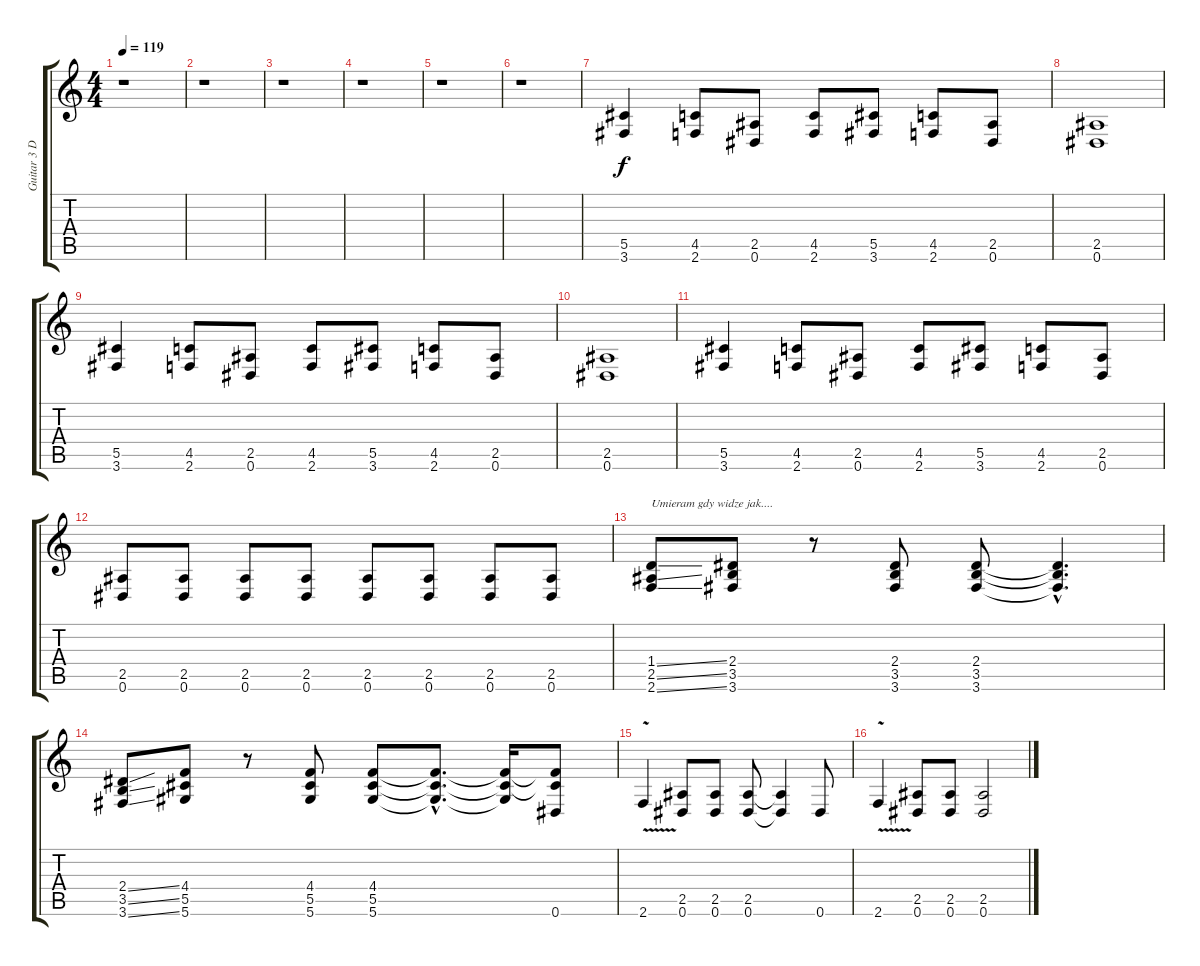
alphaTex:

\track ("Guitar 3 Distortion " "Guitar 3 D") {instrument distortionguitar}
\staff {score tabs}
\tuning (Eb4 Bb3 Gb3 Db3 Ab2 Eb2) {hide}
\ts (4 4)
\tempo 119
\clef g2
\ks c
r.1{dy f} |
r.1 |
r.1 |
r.1 |
r.1 |
r.1 |
(5.5 3.6).4 (4.5 2.6).8 (2.5 0.6).8 (4.5 2.6).8 (5.5 3.6).8 (4.5 2.6).8 (2.5 0.6).8 |
(2.5 0.6).1 |
(5.5 3.6).4 (4.5 2.6).8 (2.5 0.6).8 (4.5 2.6).8 (5.5 3.6).8 (4.5 2.6).8 (2.5 0.6).8 |
(2.5 0.6).1 |
(5.5 3.6).4 (4.5 2.6).8 (2.5 0.6).8 (4.5 2.6).8 (5.5 3.6).8 (4.5 2.6).8 (2.5 0.6).8 |
(2.5 0.6).8 (2.5 0.6).8 (2.5 0.6).8 (2.5 0.6).8 (2.5 0.6).8 (2.5 0.6).8 (2.5 0.6).8 (2.5 0.6).8 |
(1.4{ss} 2.5{ss} 2.6{ss}).8{txt "Umieram gdy widze jak...."} (2.4 3.5 3.6).8 r.8 (2.4 3.5 3.6).8 (2.4 3.5 3.6).8 (2.4{hac t} 3.5{hac t} 3.6{hac t}).4{d} |
(2.4{ss} 3.5{ss} 3.6{ss}).8 (4.4 5.5 5.6).8 r.8 (4.4 5.5 5.6).8 (4.4 5.5 5.6).8 (4.4{hac t} 5.5{hac t} 5.6{hac t}).8{d} (4.4{t} 5.5{t} 5.6{t}).16 (4.4{t} 5.5{t} 0.6).8 |
2.6{v}.4 (2.5 0.6).8 (2.5 0.6).8 (2.5 0.6).8 (2.5{t} 0.6{t}).4 0.6.8 |
2.6{v}.4 (2.5 0.6).8 (2.5 0.6).8 (2.5 0.6).2
